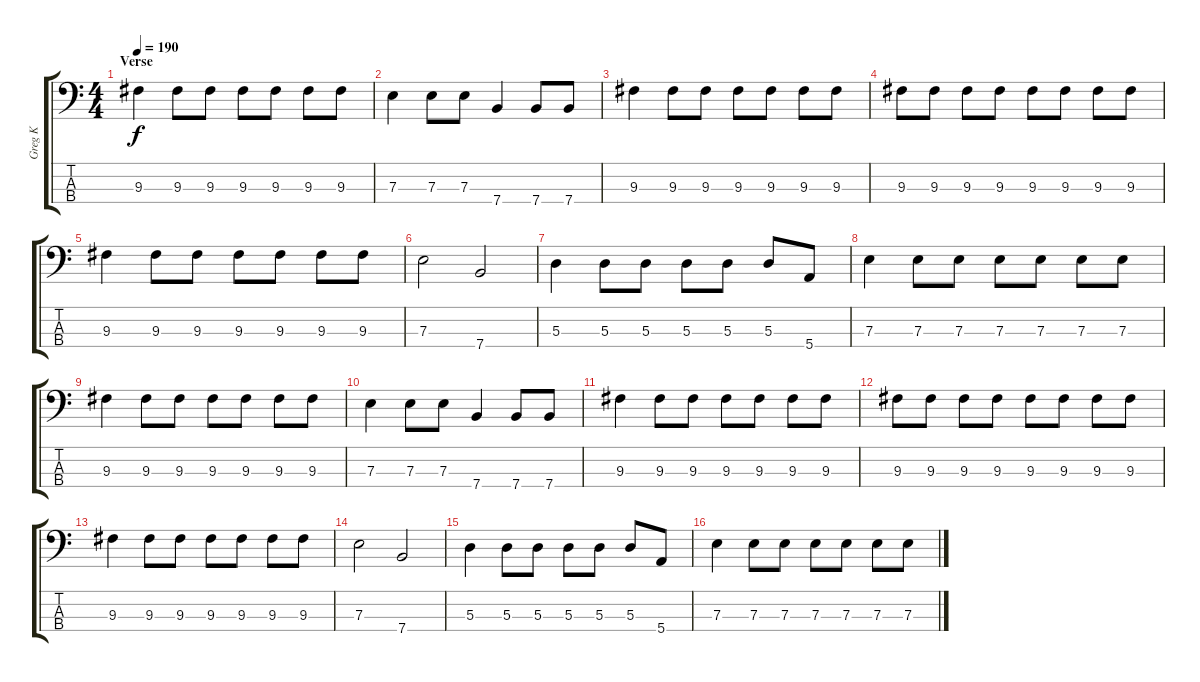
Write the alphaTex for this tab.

\track ("Greg K" "Greg K") {instrument electricbasspick}
\staff {score tabs}
\tuning (G2 D2 A1 E1) {hide}
\ts (4 4)
\section ("" "Verse")
\tempo 190
\clef f4
\ks c
9.3.4{dy f} 9.3.8 9.3.8 9.3.8 9.3.8 9.3.8 9.3.8 |
7.3.4 7.3.8 7.3.8 7.4.4 7.4.8 7.4.8 |
9.3.4 9.3.8 9.3.8 9.3.8 9.3.8 9.3.8 9.3.8 |
9.3.8 9.3.8 9.3.8 9.3.8 9.3.8 9.3.8 9.3.8 9.3.8 |
9.3.4 9.3.8 9.3.8 9.3.8 9.3.8 9.3.8 9.3.8 |
7.3.2 7.4.2 |
5.3.4 5.3.8 5.3.8 5.3.8 5.3.8 5.3.8 5.4.8 |
7.3.4 7.3.8 7.3.8 7.3.8 7.3.8 7.3.8 7.3.8 |
9.3.4 9.3.8 9.3.8 9.3.8 9.3.8 9.3.8 9.3.8 |
7.3.4 7.3.8 7.3.8 7.4.4 7.4.8 7.4.8 |
9.3.4 9.3.8 9.3.8 9.3.8 9.3.8 9.3.8 9.3.8 |
9.3.8 9.3.8 9.3.8 9.3.8 9.3.8 9.3.8 9.3.8 9.3.8 |
9.3.4 9.3.8 9.3.8 9.3.8 9.3.8 9.3.8 9.3.8 |
7.3.2 7.4.2 |
5.3.4 5.3.8 5.3.8 5.3.8 5.3.8 5.3.8 5.4.8 |
7.3.4 7.3.8 7.3.8 7.3.8 7.3.8 7.3.8 7.3.8
